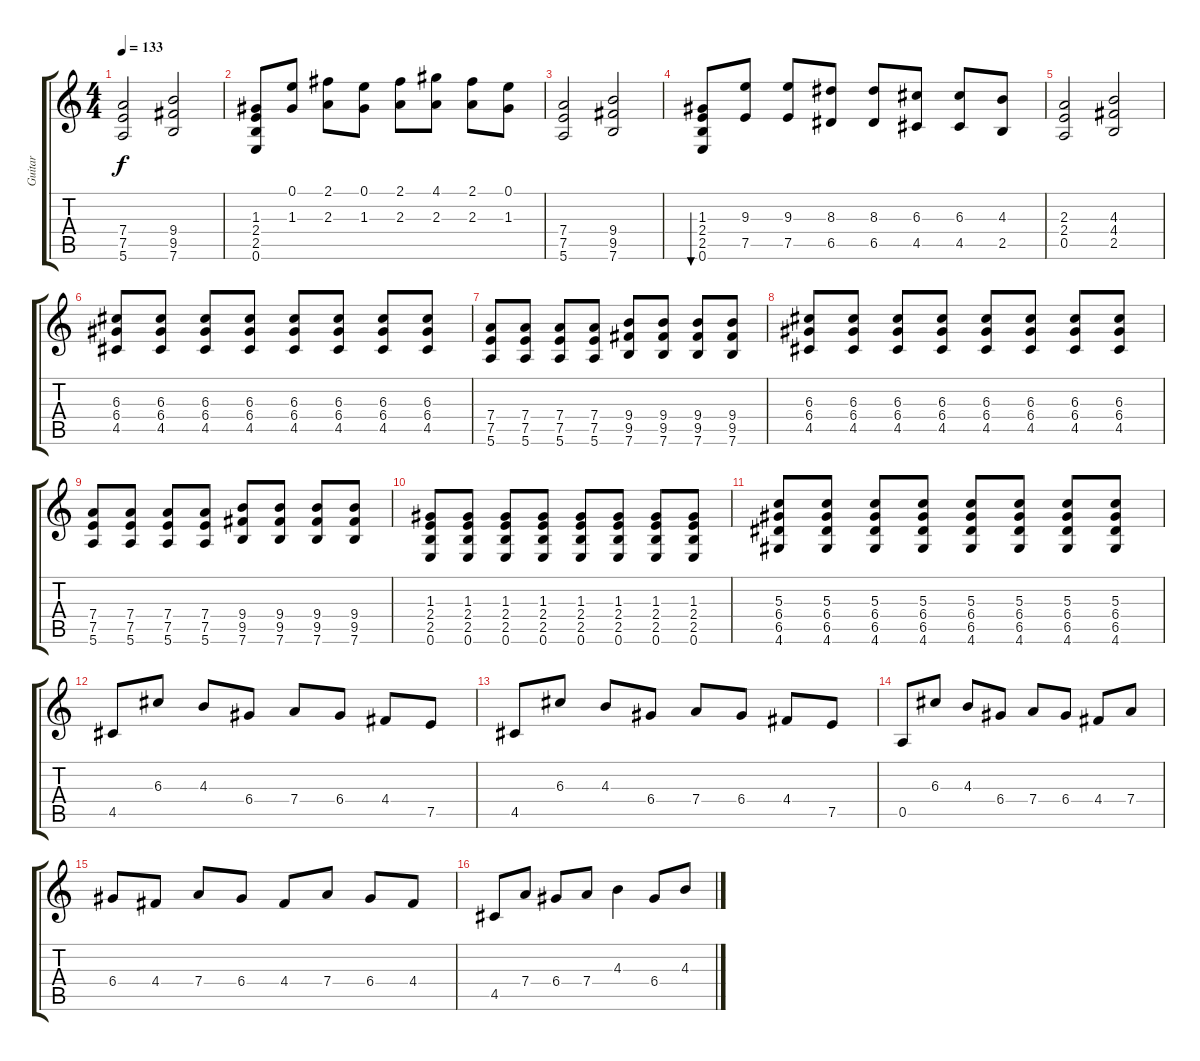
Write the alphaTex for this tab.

\track ("Guitar" "Guitar") {instrument distortionguitar}
\staff {score tabs}
\tuning (E4 B3 G3 D3 A2 E2) {hide}
\ts (4 4)
\tempo 133
\clef g2
\ks c
(7.4 7.5 5.6).2{dy f} (9.4 9.5 7.6).2 |
(1.3 2.4 2.5 0.6).8 (0.1 1.3).8 (2.1 2.3).8 (0.1 1.3).8 (2.1 2.3).8 (4.1 2.3).8 (2.1 2.3).8 (0.1 1.3).8 |
(7.4 7.5 5.6).2 (9.4 9.5 7.6).2 |
(1.3 2.4 2.5 0.6).8{bu 60} (9.3 7.5).8 (9.3 7.5).8 (8.3 6.5).8 (8.3 6.5).8 (6.3 4.5).8 (6.3 4.5).8 (4.3 2.5).8 |
(2.3 2.4 0.5).2 (4.3 4.4 2.5).2 |
(6.3 6.4 4.5).8 (6.3 6.4 4.5).8 (6.3 6.4 4.5).8 (6.3 6.4 4.5).8 (6.3 6.4 4.5).8 (6.3 6.4 4.5).8 (6.3 6.4 4.5).8 (6.3 6.4 4.5).8 |
(7.4 7.5 5.6).8 (7.4 7.5 5.6).8 (7.4 7.5 5.6).8 (7.4 7.5 5.6).8 (9.4 9.5 7.6).8 (9.4 9.5 7.6).8 (9.4 9.5 7.6).8 (9.4 9.5 7.6).8 |
(6.3 6.4 4.5).8 (6.3 6.4 4.5).8 (6.3 6.4 4.5).8 (6.3 6.4 4.5).8 (6.3 6.4 4.5).8 (6.3 6.4 4.5).8 (6.3 6.4 4.5).8 (6.3 6.4 4.5).8 |
(7.4 7.5 5.6).8 (7.4 7.5 5.6).8 (7.4 7.5 5.6).8 (7.4 7.5 5.6).8 (9.4 9.5 7.6).8 (9.4 9.5 7.6).8 (9.4 9.5 7.6).8 (9.4 9.5 7.6).8 |
(1.3 2.4 2.5 0.6).8 (1.3 2.4 2.5 0.6).8 (1.3 2.4 2.5 0.6).8 (1.3 2.4 2.5 0.6).8 (1.3 2.4 2.5 0.6).8 (1.3 2.4 2.5 0.6).8 (1.3 2.4 2.5 0.6).8 (1.3 2.4 2.5 0.6).8 |
(5.3 6.4 6.5 4.6).8 (5.3 6.4 6.5 4.6).8 (5.3 6.4 6.5 4.6).8 (5.3 6.4 6.5 4.6).8 (5.3 6.4 6.5 4.6).8 (5.3 6.4 6.5 4.6).8 (5.3 6.4 6.5 4.6).8 (5.3 6.4 6.5 4.6).8 |
4.5.8 6.3.8 4.3.8 6.4.8 7.4.8 6.4.8 4.4.8 7.5.8 |
4.5.8 6.3.8 4.3.8 6.4.8 7.4.8 6.4.8 4.4.8 7.5.8 |
0.5.8 6.3.8 4.3.8 6.4.8 7.4.8 6.4.8 4.4.8 7.4.8 |
6.4.8 4.4.8 7.4.8 6.4.8 4.4.8 7.4.8 6.4.8 4.4.8 |
4.5.8 7.4.8 6.4.8 7.4.8 4.3.4 6.4.8 4.3.8
